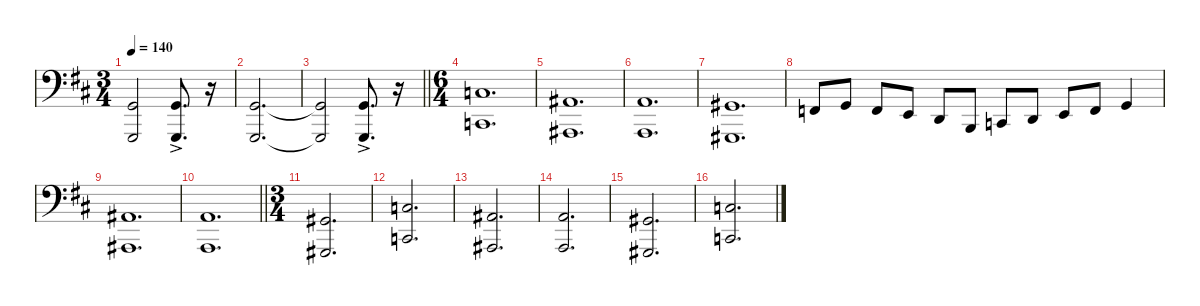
\defaultSystemsLayout 4
\hideDynamics
\bracketExtendMode nobrackets
\singleTrackTrackNamePolicy hidden
\multiTrackTrackNamePolicy hidden
\otherSystemsTrackNameOrientation horizontal
\track ("Piano - LH" "el.pno.") {defaultSystemsLayout 8 instrument electricpiano1}
\staff {score}
\tuning (G2 D2 A1 E1)
\ts (3 4)
\tempo 140
\clef f4
\ks d
(5.2{t acc forcenatural} 3.4{t acc forcenatural}).2{dy f beam Up} (5.2{ac acc forcenatural} 3.4{ac acc forcenatural}).8{d beam Up} r.16{beam Up} |
(5.2{acc forcenatural} 3.4{acc forcenatural}).2{d beam Up} |
\barLineRight lightlight
(5.2{t acc forcenatural} 3.4{t acc forcenatural}).2{beam Up} (5.2{ac acc forcenatural} 3.4{ac acc forcenatural}).8{d beam Up} r.16{beam Up} |
\ts (6 4)
(5.1{acc forcenatural} 3.3{acc forcenatural}).1{d beam Up} |
(3.1{acc #} 1.3{acc #}).1{d beam Up} |
(2.1{acc forcenatural} 0.3{acc forcenatural}).1{d beam Up} |
(6.2{acc #} 4.4{acc #}).1{d beam Up} |
3.2{acc forcenatural}.8{beam Up} 5.2{acc forcenatural}.8{beam Up} 3.2{acc forcenatural}.8{beam Up} 2.2{acc forcenatural}.8{beam Up} 0.2{acc forcenatural}.8{beam Up} 2.3{acc forcenatural}.8{beam Up} 3.3{acc forcenatural}.8{beam Up} 5.3{acc forcenatural}.8{beam Up} 2.2{acc forcenatural}.8{beam Up} 3.2{acc forcenatural}.8{beam Up} 5.2{acc forcenatural}.4{beam Up} |
(3.1{acc #} 1.3{acc #}).1{d beam Up} |
\barLineRight lightlight
(2.1{acc forcenatural} 0.3{acc forcenatural}).1{d beam Up} |
\ts (3 4)
(6.2{acc #} 4.4{acc #}).2{d beam Up} |
(5.1{acc forcenatural} 3.3{acc forcenatural}).2{d beam Up} |
(3.1{acc #} 1.3{acc #}).2{d beam Up} |
(2.1{acc forcenatural} 0.3{acc forcenatural}).2{d beam Up} |
(6.2{acc #} 4.4{acc #}).2{d beam Up} |
(5.1{acc forcenatural} 3.3{acc forcenatural}).2{d beam Up}
